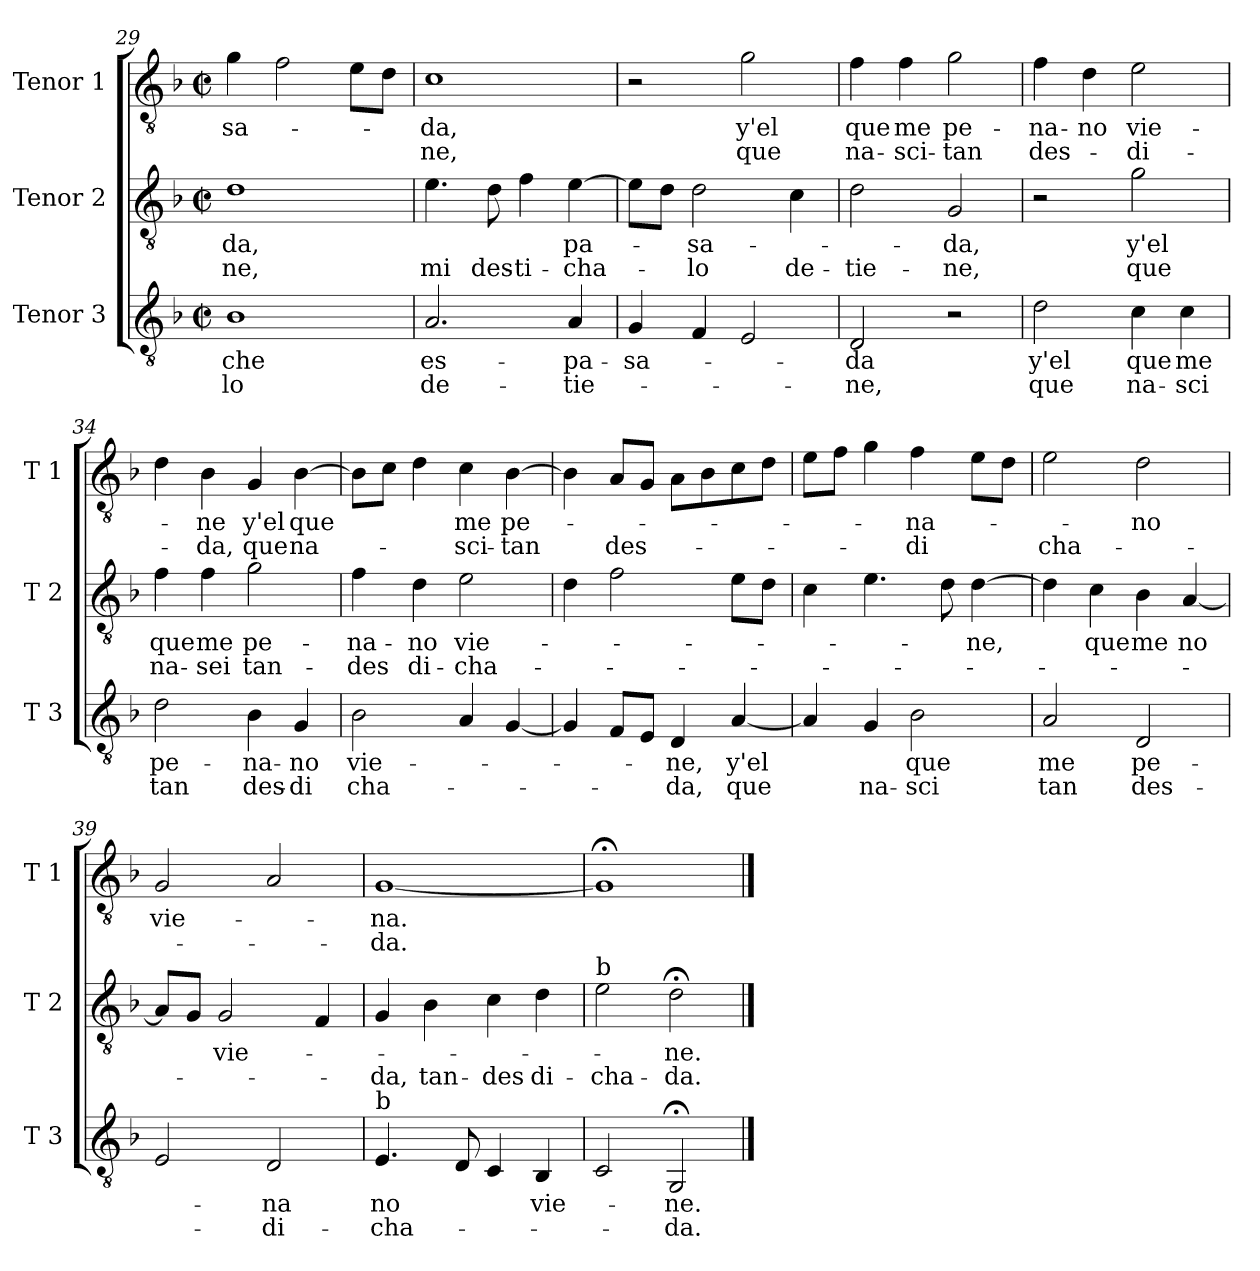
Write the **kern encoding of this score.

**kern	**text	**text	**kern	**text	**text	**kern	**text	**text
*part3	*part3	*part3	*part2	*part2	*part2	*part1	*part1	*part1
*staff3	*staff3	*staff3	*staff2	*staff2	*staff2	*staff1	*staff1	*staff1
*I"Tenor 3	*	*	*I"Tenor 2	*	*	*I"Tenor 1	*	*
*I'T 3	*	*	*I'T 2	*	*	*I'T 1	*	*
*clefGv2	*	*	*clefGv2	*	*	*clefGv2	*	*
*k[b-]	*	*	*k[b-]	*	*	*k[b-]	*	*
*F:	*	*	*F:	*	*	*F:	*	*
*M2/2	*	*	*M2/2	*	*	*M2/2	*	*
*met(c|)	*	*	*met(c|)	*	*	*met(c|)	*	*
=29	=29	=29	=29	=29	=29	=29	=29	=29
!	!LO:LY:b	!LO:LY:b	!	!LO:LY:b	!LO:LY:b	!	!LO:LY:b	!
1B-	-che	lo	1d	-da,	-ne,	4g\	-sa-	.
.	.	.	.	.	.	2f\	.	.
.	.	.	.	.	.	8e\L	.	.
.	.	.	.	.	.	8d\J	.	.
!!LO:LB:g=z
=30	=30	=30	=30	=30	=30	=30	=30	=30
!	!LO:LY:b	!LO:LY:b	!	!	!LO:LY:b	!	!LO:LY:b	!LO:LY:b
2.A/	es-	de-	4.e\	.	mi	1c	-da,	-ne,
!	!	!	!	!	!LO:LY:b	!	!	!
.	.	.	8d\	.	des-	.	.	.
!	!	!	!	!	!LO:LY:b	!	!	!
.	.	.	4f\	.	-ti-	.	.	.
!	!LO:LY:b	!LO:LY:b	!	!LO:LY:b	!LO:LY:b	!	!	!
4A/	-pa-	-tie-	[4e\	pa-	-cha-	.	.	.
=31	=31	=31	=31	=31	=31	=31	=31	=31
!	!LO:LY:b	!	!	!	!	!	!	!
4G/	-sa-	.	8e\L]	.	.	2r	.	.
.	.	.	8d\J	.	.	.	.	.
!	!	!	!	!LO:LY:b	!LO:LY:b	!	!	!
4F/	.	.	2d\	-sa-	-lo	.	.	.
!	!	!	!	!	!	!	!LO:LY:b	!LO:LY:b
2E/	.	.	.	.	.	2g\	y'el	que
!	!	!	!	!	!LO:LY:b	!	!	!
.	.	.	4c\	.	de-	.	.	.
=32	=32	=32	=32	=32	=32	=32	=32	=32
!	!LO:LY:b	!LO:LY:b	!	!	!LO:LY:b	!	!LO:LY:b	!LO:LY:b
2D/	-da	-ne,	2d\	.	-tie-	4f\	que	na-
!	!	!	!	!	!	!	!LO:LY:b	!LO:LY:b
.	.	.	.	.	.	4f\	me	-sci-
!	!	!	!	!LO:LY:b	!LO:LY:b	!	!LO:LY:b	!LO:LY:b
2r	.	.	2G/	-da,	-ne,	2g\	pe-	-tan
=33	=33	=33	=33	=33	=33	=33	=33	=33
!	!LO:LY:b	!LO:LY:b	!	!	!	!	!LO:LY:b	!LO:LY:b
2d\	y'el	que	2r	.	.	4f\	-na-	des-
!	!	!	!	!	!	!	!LO:LY:b	!
.	.	.	.	.	.	4d\	-no	.
!	!LO:LY:b	!LO:LY:b	!	!LO:LY:b	!LO:LY:b	!	!LO:LY:b	!LO:LY:b
4c\	que	na-	2g\	y'el	que	2e\	vie-	-di-
!	!LO:LY:b	!LO:LY:b	!	!	!	!	!	!
4c\	me	-sci	.	.	.	.	.	.
!!LO:PB:g=z
=34	=34	=34	=34	=34	=34	=34	=34	=34
!	!LO:LY:b	!LO:LY:b	!	!LO:LY:b	!LO:LY:b	!	!	!
2d\	pe-	tan	4f\	que	na-	4d\	.	.
!	!	!	!	!LO:LY:b	!LO:LY:b	!	!LO:LY:b	!LO:LY:b
.	.	.	4f\	me	-sei	4B-\	-ne	-da,
!	!LO:LY:b	!LO:LY:b	!	!LO:LY:b	!LO:LY:b	!	!LO:LY:b	!LO:LY:b
4B-\	-na-	des-	2g\	pe-	tan-	4G/	y'el	que
!	!LO:LY:b	!LO:LY:b	!	!	!	!	!LO:LY:b	!LO:LY:b
4G/	-no	-di	.	.	.	[4B-\	que	na-
=35	=35	=35	=35	=35	=35	=35	=35	=35
!	!LO:LY:b	!LO:LY:b	!	!LO:LY:b	!LO:LY:b	!	!	!
2B-\	vie-	cha-	4f\	-na-	-des	8B-\L]	.	.
.	.	.	.	.	.	8c\J	.	.
!	!	!	!	!LO:LY:b	!LO:LY:b	!	!	!
.	.	.	4d\	-no	di-	4d\	.	.
!	!	!	!	!LO:LY:b	!LO:LY:b	!	!LO:LY:b	!LO:LY:b
4A/	.	.	2e\	vie-	-cha-	4c\	me	-sci-
!	!	!	!	!	!	!	!LO:LY:b	!LO:LY:b
[4G/	.	.	.	.	.	[4B-\	pe-	-tan
=36	=36	=36	=36	=36	=36	=36	=36	=36
4G/]	.	.	4d\	.	.	4B-\]	.	.
!	!	!	!	!	!	!	!	!LO:LY:b
8F/L	.	.	2f\	.	.	8A/L	.	des-
8E/J	.	.	.	.	.	8G/J	.	.
!	!LO:LY:b	!LO:LY:b	!	!	!	!	!	!
4D/	-ne,	-da,	.	.	.	8A\L	.	.
.	.	.	.	.	.	8B-\	.	.
!	!LO:LY:b	!LO:LY:b	!	!	!	!	!	!
[4A/	y'el	que	8e\L	.	.	8c\	.	.
.	.	.	8d\J	.	.	8d\J	.	.
=37	=37	=37	=37	=37	=37	=37	=37	=37
4A/]	.	.	4c\	.	.	8e\L	.	.
.	.	.	.	.	.	8f\J	.	.
!	!	!LO:LY:b	!	!	!	!	!	!
4G/	.	na-	4.e\	.	.	4g\	.	.
!	!LO:LY:b	!LO:LY:b	!	!	!	!	!LO:LY:b	!LO:LY:b
2B-\	que	-sci	.	.	.	4f\	-na-	-di
.	.	.	8d\	.	.	.	.	.
!	!	!	!	!LO:LY:b	!	!	!	!
.	.	.	[4d\	-ne,	.	8e\L	.	.
.	.	.	.	.	.	8d\J	.	.
!!LO:LB:g=z
=38	=38	=38	=38	=38	=38	=38	=38	=38
!	!LO:LY:b	!LO:LY:b	!	!	!	!	!	!LO:LY:b
2A/	me	tan	4d\]	.	.	2e\	.	cha-
!	!	!	!	!LO:LY:b	!	!	!	!
.	.	.	4c\	que	.	.	.	.
!	!LO:LY:b	!LO:LY:b	!	!LO:LY:b	!	!	!LO:LY:b	!
2D/	pe-	des-	4B-\	me	.	2d\	-no	.
!	!	!	!	!LO:LY:b	!	!	!	!
.	.	.	[4A/	no	.	.	.	.
=39	=39	=39	=39	=39	=39	=39	=39	=39
!	!	!	!	!	!	!	!LO:LY:b	!
2E/	.	.	8A/L]	.	.	2G/	vie-	.
.	.	.	8G/J	.	.	.	.	.
!	!	!	!	!LO:LY:b	!	!	!	!
.	.	.	2G/	vie-	.	.	.	.
!	!LO:LY:b	!LO:LY:b	!	!	!	!	!	!
2D/	-na	-di-	.	.	.	2A/	.	.
.	.	.	4F/	.	.	.	.	.
=40	=40	=40	=40	=40	=40	=40	=40	=40
!LO:TX:a:t=b	!	!	!	!	!	!	!	!
!	!LO:LY:b	!LO:LY:b	!	!	!LO:LY:b	!	!LO:LY:b	!LO:LY:b
4.E/	no	-cha-	4G/	.	-da,	[1G	-na.	-da.
!	!	!	!	!	!LO:LY:b	!	!	!
.	.	.	4B-\	.	tan-	.	.	.
8D/	.	.	.	.	.	.	.	.
!	!	!	!	!	!LO:LY:b	!	!	!
4C/	.	.	4c\	.	-des	.	.	.
!	!LO:LY:b	!	!	!	!LO:LY:b	!	!	!
4BB-/	vie-	.	4d\	.	di-	.	.	.
=41	=41	=41	=41	=41	=41	=41	=41	=41
!	!	!	!LO:TX:a:t=b	!	!	!	!	!
!	!	!	!	!	!LO:LY:b	!	!	!
2C/	.	.	2e\	.	-cha-	1G;<]	.	.
!	!LO:LY:b	!LO:LY:b	!	!LO:LY:b	!LO:LY:b	!	!	!
2GG;</	-ne.	-da.	2d;<\	-ne.	-da.	.	.	.
==	==	==	==	==	==	==	==	==
*-	*-	*-	*-	*-	*-	*-	*-	*-
